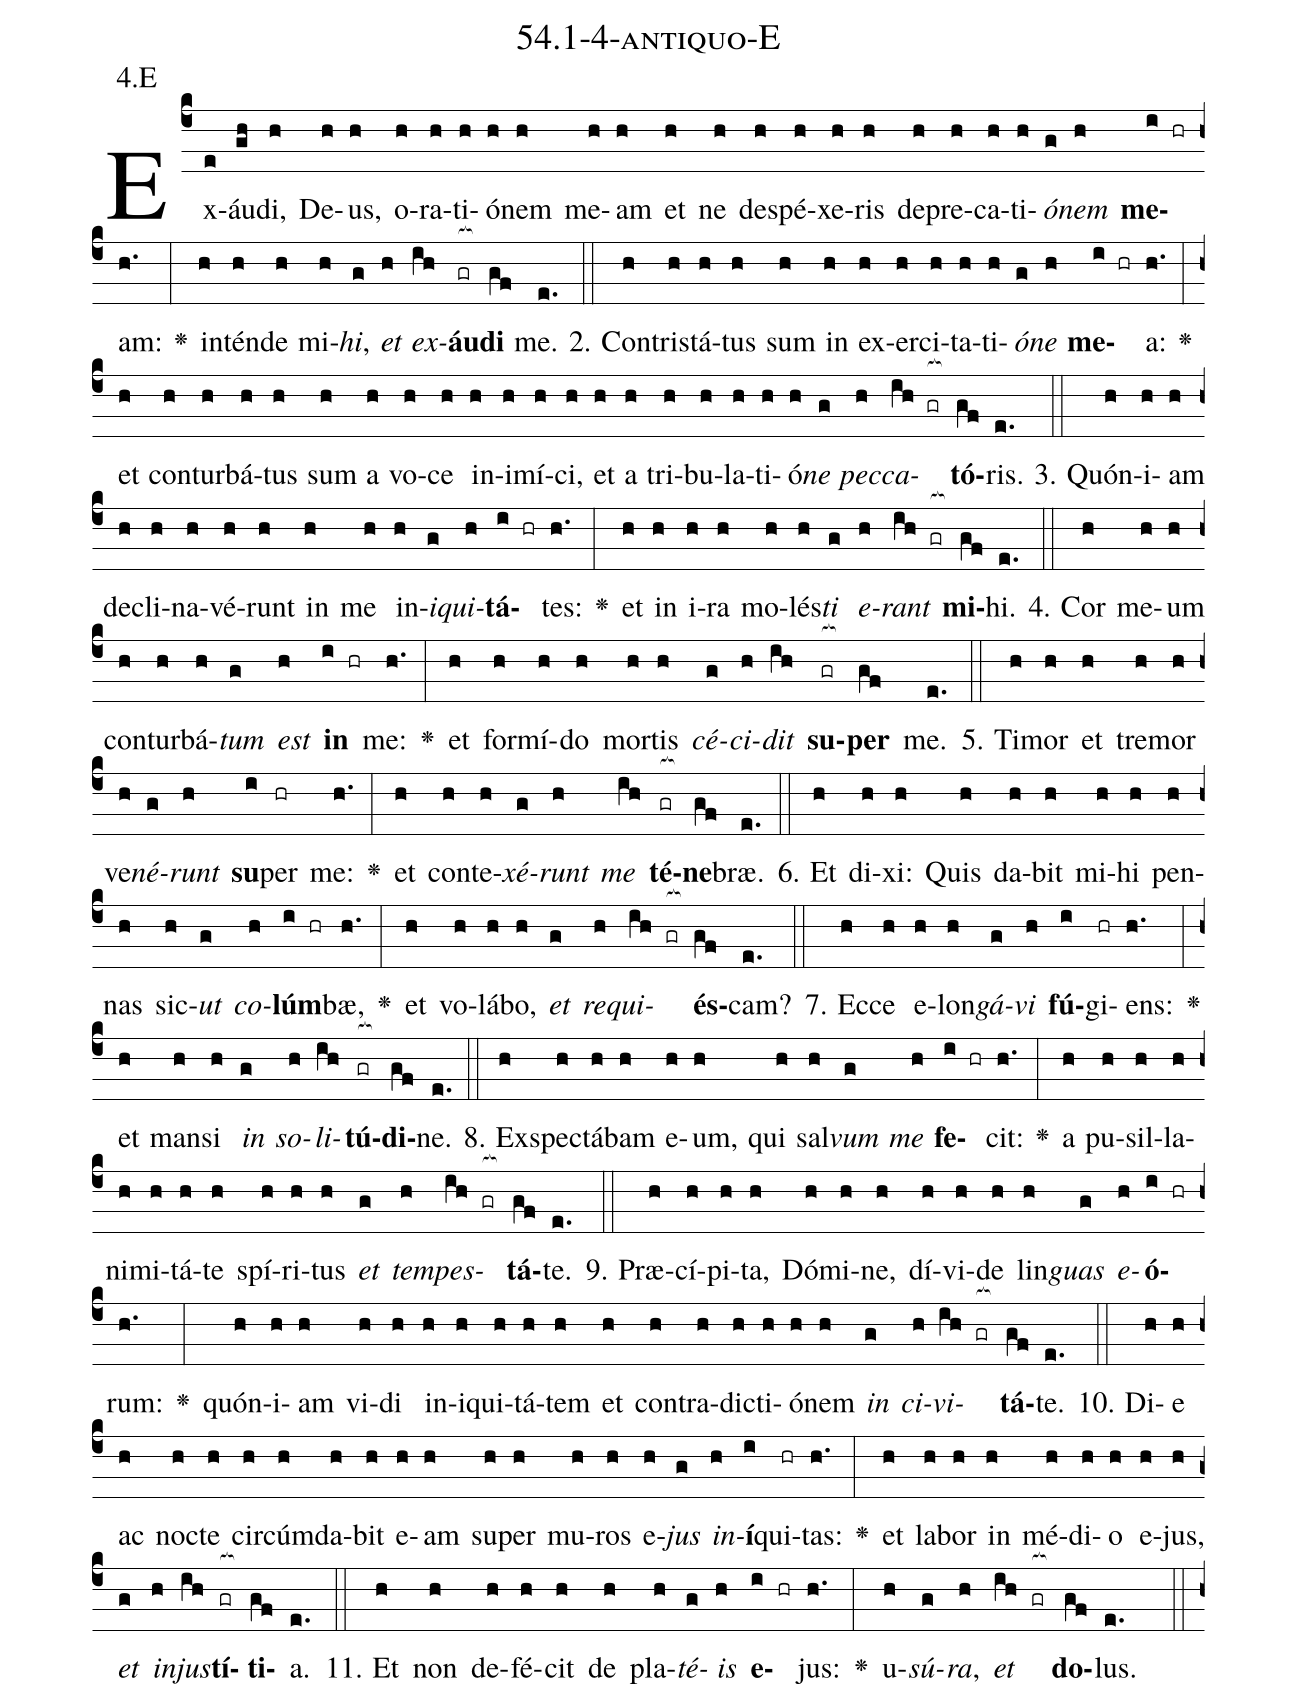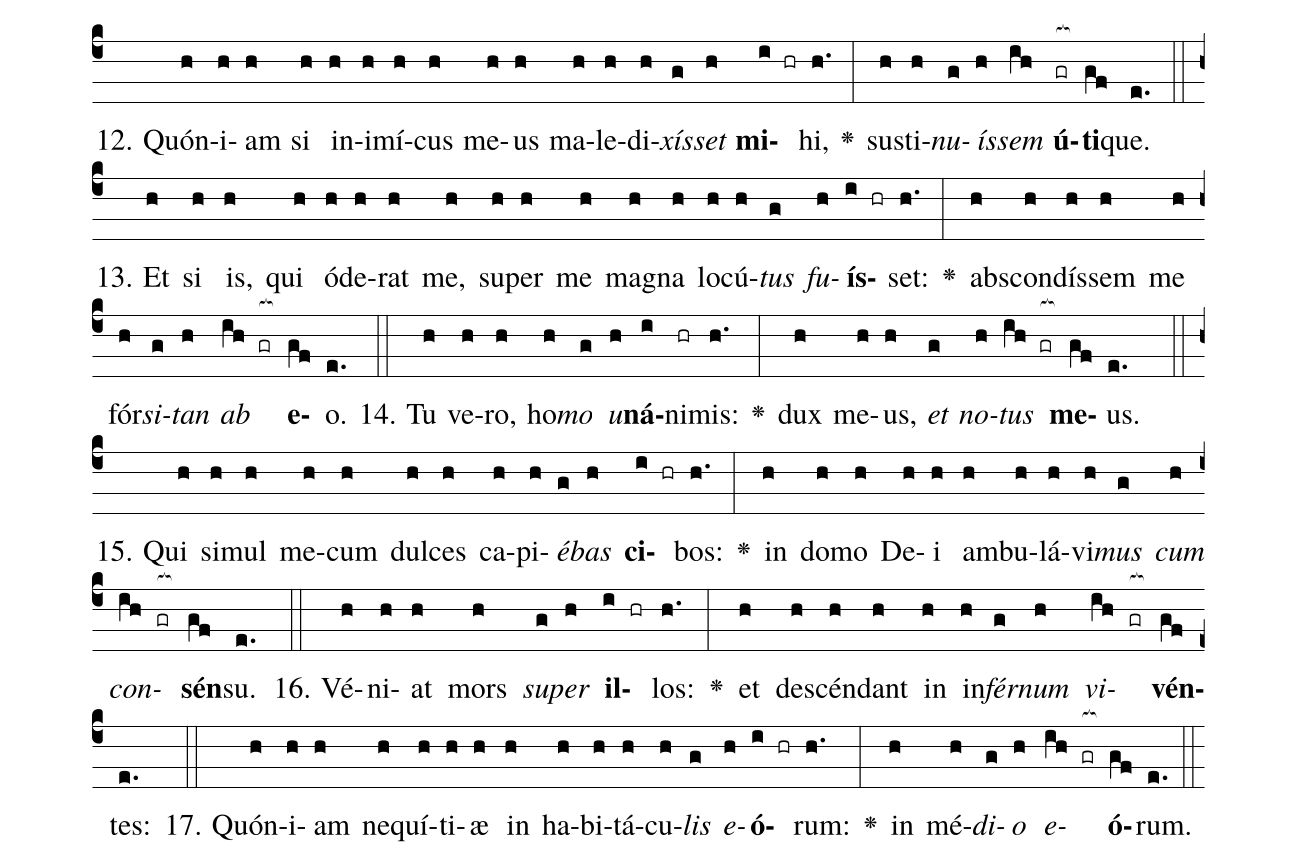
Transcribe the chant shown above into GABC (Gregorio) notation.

name: 54.1-4-antiquo-E;
annotation: 4.E;
%%
(c4)Ex(e)áu(gh)di,(h) De(h)us,(h) o(h)ra(h)ti(h)ó(h)nem(h) me(h)am(h) et(h) ne(h) de(h)spé(h)xe(h)ris(h) de(h)pre(h)ca(h)ti(h)<i>ó</i>(g)<i>nem</i>(h) <b>me</b>(i hr)am:(h.) <v>\greheightstar</v>(:) in(h)tén(h)de(h) mi(h)<i>hi</i>,(g) <i>et</i>(h) <i>ex</i>(ih)<b>áu</b>(gr[ocb:1{])<b>di</b>(gf[ocb:0}]) me.(e.) (::)
2. Con(h)tris(h)tá(h)tus(h) sum(h) in(h) ex(h)er(h)ci(h)ta(h)ti(h)<i>ó</i>(g)<i>ne</i>(h) <b>me</b>(i hr)a:(h.) <v>\greheightstar</v>(:) et(h) con(h)tur(h)bá(h)tus(h) sum(h) a(h) vo(h)ce(h) in(h)i(h)mí(h)ci,(h) et(h) a(h) tri(h)bu(h)la(h)ti(h)ó(h)<i>ne</i>(g) <i>pec</i>(h)<i>ca</i>(ih gr[ocb:1{])<b>tó</b>(gf[ocb:0}])ris.(e.) (::)
3. Quón(h)i(h)am(h) de(h)cli(h)na(h)vé(h)runt(h) in(h) me(h) in(h)<i>i</i>(g)<i>qui</i>(h)<b>tá</b>(i hr)tes:(h.) <v>\greheightstar</v>(:) et(h) in(h) i(h)ra(h) mo(h)lés(h)<i>ti</i>(g) <i>e</i>(h)<i>rant</i>(ih gr[ocb:1{]) <b>mi</b>(gf[ocb:0}])hi.(e.) (::)
4. Cor(h) me(h)um(h) con(h)tur(h)bá(h)<i>tum</i>(g) <i>est</i>(h) <b>in</b>(i hr) me:(h.) <v>\greheightstar</v>(:) et(h) for(h)mí(h)do(h) mor(h)tis(h) <i>cé</i>(g)<i>ci</i>(h)<i>dit</i>(ih) <b>su</b>(gr[ocb:1{])<b>per</b>(gf[ocb:0}]) me.(e.) (::)
5. Ti(h)mor(h) et(h) tre(h)mor(h) ve(h)<i>né</i>(g)<i>runt</i>(h) <b>su</b>(i)per(hr) me:(h.) <v>\greheightstar</v>(:) et(h) con(h)te(h)<i>xé</i>(g)<i>runt</i>(h) <i>me</i>(ih) <b>té</b>(gr[ocb:1{])<b>ne</b>(gf[ocb:0}])bræ.(e.) (::)
6. Et(h) di(h)xi:(h) Quis(h) da(h)bit(h) mi(h)hi(h) pen(h)nas(h) sic(h)<i>ut</i>(g) <i>co</i>(h)<b>lúm</b>(i hr)bæ,(h.) <v>\greheightstar</v>(:) et(h) vo(h)lá(h)bo,(h) <i>et</i>(g) <i>re</i>(h)<i>qui</i>(ih gr[ocb:1{])<b>és</b>(gf[ocb:0}])cam?(e.) (::)
7. Ec(h)ce(h) e(h)lon(h)<i>gá</i>(g)<i>vi</i>(h) <b>fú</b>(i)gi(hr)ens:(h.) <v>\greheightstar</v>(:) et(h) man(h)si(h) <i>in</i>(g) <i>so</i>(h)<i>li</i>(ih)<b>tú</b>(gr[ocb:1{])<b>di</b>(gf[ocb:0}])ne.(e.) (::)
8. Ex(h)spec(h)tá(h)bam(h) e(h)um,(h) qui(h) sal(h)<i>vum</i>(g) <i>me</i>(h) <b>fe</b>(i hr)cit:(h.) <v>\greheightstar</v>(:) a(h) pu(h)sil(h)la(h)ni(h)mi(h)tá(h)te(h) spí(h)ri(h)tus(h) <i>et</i>(g) <i>tem</i>(h)<i>pes</i>(ih gr[ocb:1{])<b>tá</b>(gf[ocb:0}])te.(e.) (::)
9. Præ(h)cí(h)pi(h)ta,(h) Dó(h)mi(h)ne,(h) dí(h)vi(h)de(h) lin(h)<i>guas</i>(g) <i>e</i>(h)<b>ó</b>(i hr)rum:(h.) <v>\greheightstar</v>(:) quón(h)i(h)am(h) vi(h)di(h) in(h)i(h)qui(h)tá(h)tem(h) et(h) con(h)tra(h)dic(h)ti(h)ó(h)nem(h) <i>in</i>(g) <i>ci</i>(h)<i>vi</i>(ih gr[ocb:1{])<b>tá</b>(gf[ocb:0}])te.(e.) (::)
10. Di(h)e(h) ac(h) noc(h)te(h) cir(h)cúm(h)da(h)bit(h) e(h)am(h) su(h)per(h) mu(h)ros(h) e(h)<i>jus</i>(g) <i>in</i>(h)<b>í</b>(i)qui(hr)tas:(h.) <v>\greheightstar</v>(:) et(h) la(h)bor(h) in(h) mé(h)di(h)o(h) e(h)jus,(h) <i>et</i>(g) <i>in</i>(h)<i>jus</i>(ih)<b>tí</b>(gr[ocb:1{])<b>ti</b>(gf[ocb:0}])a.(e.) (::)
11. Et(h) non(h) de(h)fé(h)cit(h) de(h) pla(h)<i>té</i>(g)<i>is</i>(h) <b>e</b>(i hr)jus:(h.) <v>\greheightstar</v>(:) u(h)<i>sú</i>(g)<i>ra</i>,(h) <i>et</i>(ih gr[ocb:1{]) <b>do</b>(gf[ocb:0}])lus.(e.) (::)
12. Quón(h)i(h)am(h) si(h) in(h)i(h)mí(h)cus(h) me(h)us(h) ma(h)le(h)di(h)<i>xís</i>(g)<i>set</i>(h) <b>mi</b>(i hr)hi,(h.) <v>\greheightstar</v>(:) sus(h)ti(h)<i>nu</i>(g)<i>ís</i>(h)<i>sem</i>(ih) <b>ú</b>(gr[ocb:1{])<b>ti</b>(gf[ocb:0}])que.(e.) (::)
13. Et(h) si(h) is,(h) qui(h) ó(h)de(h)rat(h) me,(h) su(h)per(h) me(h) ma(h)gna(h) lo(h)cú(h)<i>tus</i>(g) <i>fu</i>(h)<b>ís</b>(i hr)set:(h.) <v>\greheightstar</v>(:) abs(h)con(h)dís(h)sem(h) me(h) fór(h)<i>si</i>(g)<i>tan</i>(h) <i>ab</i>(ih gr[ocb:1{]) <b>e</b>(gf[ocb:0}])o.(e.) (::)
14. Tu(h) ve(h)ro,(h) ho(h)<i>mo</i>(g) <i>u</i>(h)<b>ná</b>(i)ni(hr)mis:(h.) <v>\greheightstar</v>(:) dux(h) me(h)us,(h) <i>et</i>(g) <i>no</i>(h)<i>tus</i>(ih gr[ocb:1{]) <b>me</b>(gf[ocb:0}])us.(e.) (::)
15. Qui(h) si(h)mul(h) me(h)cum(h) dul(h)ces(h) ca(h)pi(h)<i>é</i>(g)<i>bas</i>(h) <b>ci</b>(i hr)bos:(h.) <v>\greheightstar</v>(:) in(h) do(h)mo(h) De(h)i(h) am(h)bu(h)lá(h)vi(h)<i>mus</i>(g) <i>cum</i>(h) <i>con</i>(ih gr[ocb:1{])<b>sén</b>(gf[ocb:0}])su.(e.) (::)
16. Vé(h)ni(h)at(h) mors(h) <i>su</i>(g)<i>per</i>(h) <b>il</b>(i hr)los:(h.) <v>\greheightstar</v>(:) et(h) de(h)scén(h)dant(h) in(h) in(h)<i>fér</i>(g)<i>num</i>(h) <i>vi</i>(ih gr[ocb:1{])<b>vén</b>(gf[ocb:0}])tes:(e.) (::)
17. Quón(h)i(h)am(h) ne(h)quí(h)ti(h)æ(h) in(h) ha(h)bi(h)tá(h)cu(h)<i>lis</i>(g) <i>e</i>(h)<b>ó</b>(i hr)rum:(h.) <v>\greheightstar</v>(:) in(h) mé(h)<i>di</i>(g)<i>o</i>(h) <i>e</i>(ih gr[ocb:1{])<b>ó</b>(gf[ocb:0}])rum.(e.) (::)
